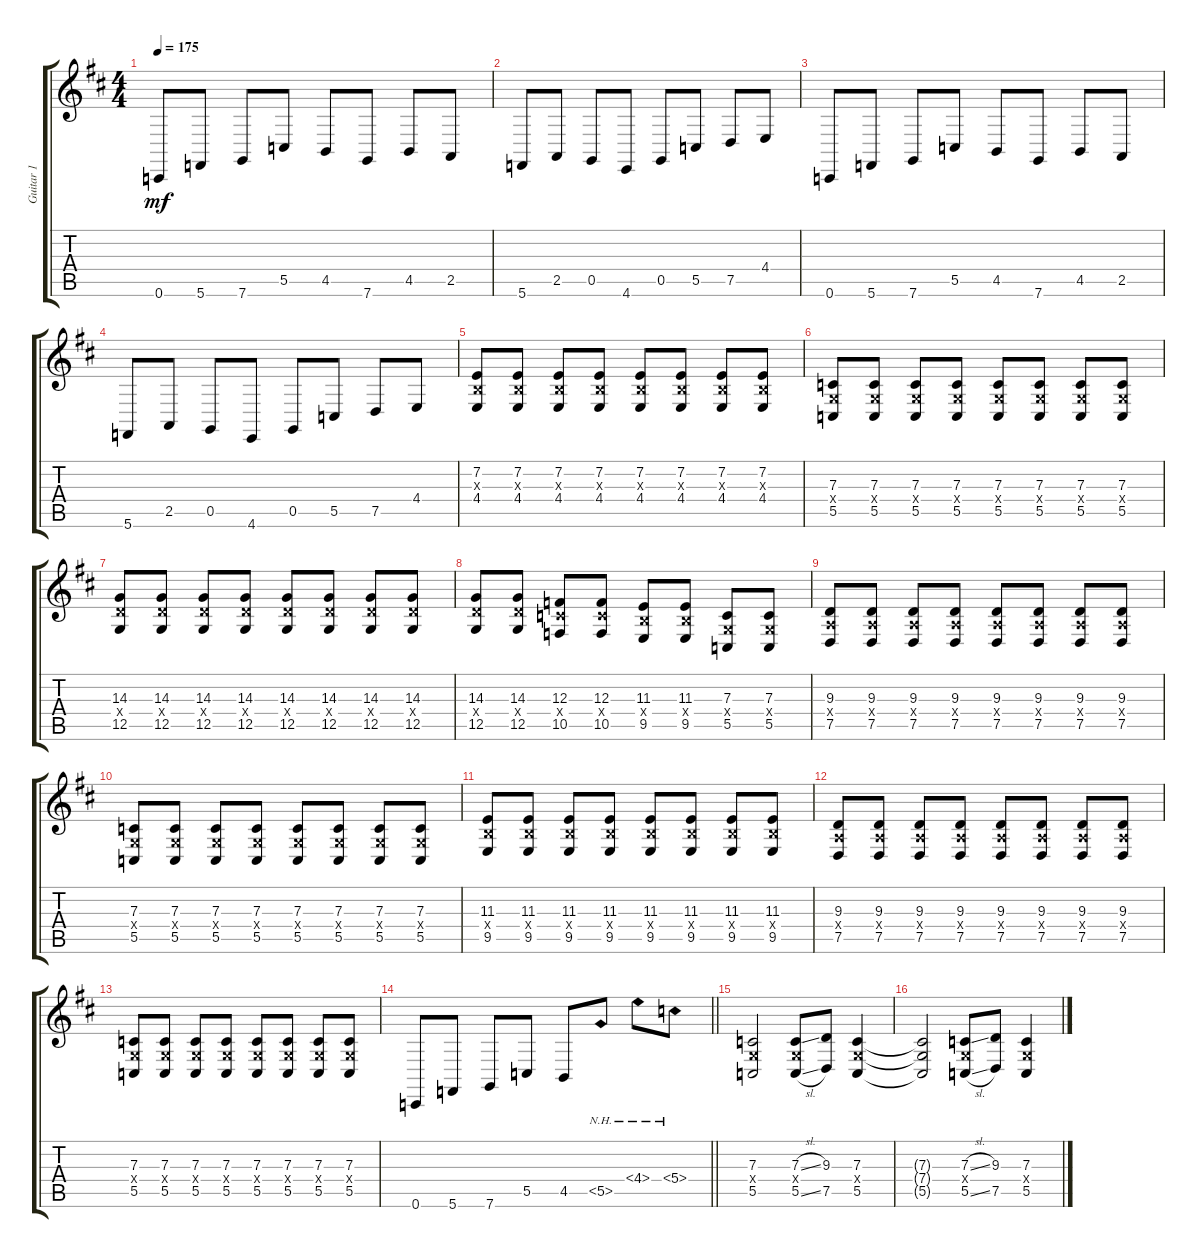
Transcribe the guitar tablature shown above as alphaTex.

\track ("Guitar 1" "Guitar 1") {instrument flute}
\staff {score tabs}
\tuning (D4 A3 F3 C3 G2 C2) {hide}
\ts (4 4)
\tempo 175
\clef g2
\ks d
0.6.8{dy mf} 5.6.8 7.6.8 5.5.8 4.5.8 7.6.8 4.5.8 2.5.8 |
5.6.8 2.5.8 0.5.8 4.6.8 0.5.8 5.5.8 7.5.8 4.4.8 |
0.6.8 5.6.8 7.6.8 5.5.8 4.5.8 7.6.8 4.5.8 2.5.8 |
5.6.8 2.5.8 0.5.8 4.6.8 0.5.8 5.5.8 7.5.8 4.4.8 |
(7.2 6.3{x} 4.4).8 (7.2 6.3{x} 4.4).8 (7.2 6.3{x} 4.4).8 (7.2 6.3{x} 4.4).8 (7.2 6.3{x} 4.4).8 (7.2 6.3{x} 4.4).8 (7.2 6.3{x} 4.4).8 (7.2 6.3{x} 4.4).8 |
(7.3 7.4{x} 5.5).8 (7.3 7.4{x} 5.5).8 (7.3 7.4{x} 5.5).8 (7.3 7.4{x} 5.5).8 (7.3 7.4{x} 5.5).8 (7.3 7.4{x} 5.5).8 (7.3 7.4{x} 5.5).8 (7.3 7.4{x} 5.5).8 |
(14.3 14.4{x} 12.5).8 (14.3 14.4{x} 12.5).8 (14.3 14.4{x} 12.5).8 (14.3 14.4{x} 12.5).8 (14.3 14.4{x} 12.5).8 (14.3 14.4{x} 12.5).8 (14.3 14.4{x} 12.5).8 (14.3 14.4{x} 12.5).8 |
(14.3 14.4{x} 12.5).8 (14.3 14.4{x} 12.5).8 (12.3 12.4{x} 10.5).8 (12.3 12.4{x} 10.5).8 (11.3 11.4{x} 9.5).8 (11.3 11.4{x} 9.5).8 (7.3 7.4{x} 5.5).8 (7.3 7.4{x} 5.5).8 |
(9.3 9.4{x} 7.5).8 (9.3 9.4{x} 7.5).8 (9.3 9.4{x} 7.5).8 (9.3 9.4{x} 7.5).8 (9.3 9.4{x} 7.5).8 (9.3 9.4{x} 7.5).8 (9.3 9.4{x} 7.5).8 (9.3 9.4{x} 7.5).8 |
(7.3 7.4{x} 5.5).8 (7.3 7.4{x} 5.5).8 (7.3 7.4{x} 5.5).8 (7.3 7.4{x} 5.5).8 (7.3 7.4{x} 5.5).8 (7.3 7.4{x} 5.5).8 (7.3 7.4{x} 5.5).8 (7.3 7.4{x} 5.5).8 |
(11.3 11.4{x} 9.5).8 (11.3 11.4{x} 9.5).8 (11.3 11.4{x} 9.5).8 (11.3 11.4{x} 9.5).8 (11.3 11.4{x} 9.5).8 (11.3 11.4{x} 9.5).8 (11.3 11.4{x} 9.5).8 (11.3 11.4{x} 9.5).8 |
(9.3 9.4{x} 7.5).8 (9.3 9.4{x} 7.5).8 (9.3 9.4{x} 7.5).8 (9.3 9.4{x} 7.5).8 (9.3 9.4{x} 7.5).8 (9.3 9.4{x} 7.5).8 (9.3 9.4{x} 7.5).8 (9.3 9.4{x} 7.5).8 |
(7.3 7.4{x} 5.5).8 (7.3 7.4{x} 5.5).8 (7.3 7.4{x} 5.5).8 (7.3 7.4{x} 5.5).8 (7.3 7.4{x} 5.5).8 (7.3 7.4{x} 5.5).8 (7.3 7.4{x} 5.5).8 (7.3 7.4{x} 5.5).8 |
\barLineRight lightlight
0.6.8 5.6.8 7.6.8 5.5.8 4.5.8 5.5{nh}.8 4.4{nh}.8 5.4{nh}.8 |
(7.3 7.4{x} 5.5).2 (7.3{sl} 7.4{x} 5.5{sl}).8 (9.3 7.5).8 (7.3 7.4{x} 5.5).4 |
(7.3{t} 7.4{t} 5.5{t}).2 (7.3{sl} 7.4{x} 5.5{sl}).8 (9.3 7.5).8 (7.3 7.4{x} 5.5).4
